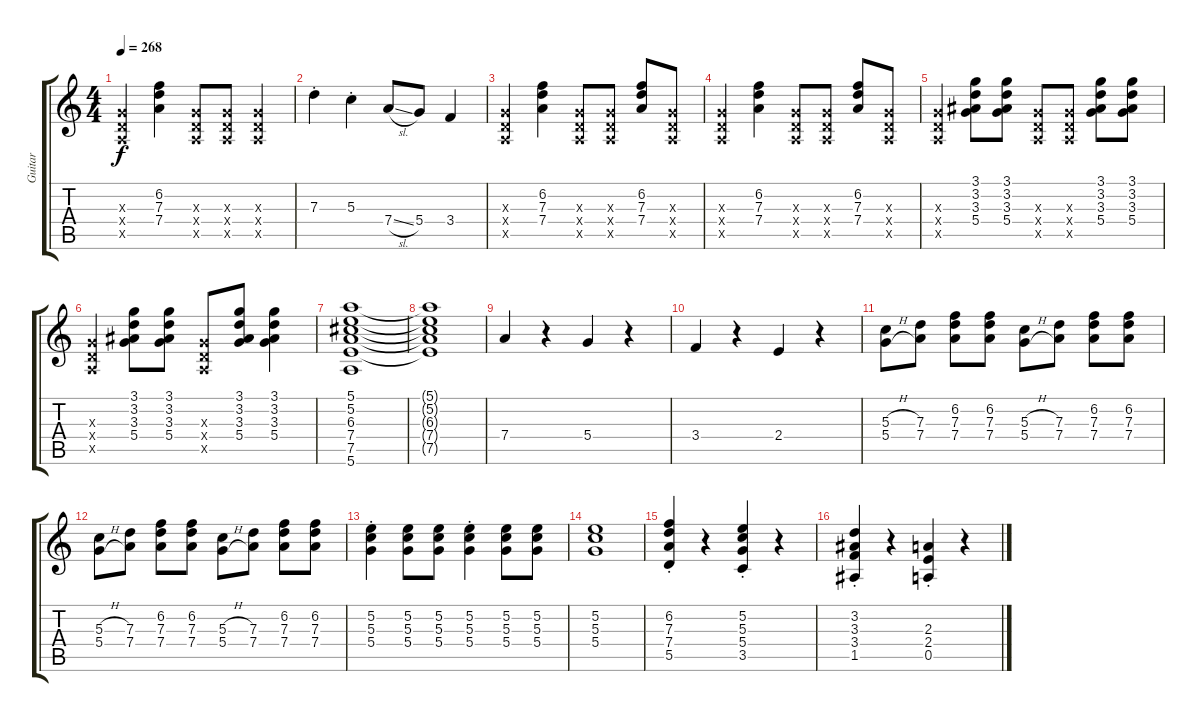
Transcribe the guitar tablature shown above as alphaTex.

\track ("Guitar" "Guitar") {instrument distortionguitar}
\staff {score tabs}
\tuning (E4 B3 G3 D3 A2 E2) {hide}
\ts (4 4)
\tempo 268
\clef g2
\ks c
(0.3{x} 0.4{x} 0.5{x}).4{dy f} (6.2 7.3 7.4).4 (0.3{x} 0.4{x} 0.5{x}).8 (0.3{x} 0.4{x} 0.5{x}).8 (0.3{x} 0.4{x} 0.5{x}).4 |
7.3{st}.4 5.3{st}.4 7.4{sl}.8 5.4.8 3.4.4 |
(0.3{x} 0.4{x} 0.5{x}).4 (6.2 7.3 7.4).4 (0.3{x} 0.4{x} 0.5{x}).8 (0.3{x} 0.4{x} 0.5{x}).8 (6.2 7.3 7.4).8 (0.3{x} 0.4{x} 0.5{x}).8 |
(0.3{x} 0.4{x} 0.5{x}).4 (6.2 7.3 7.4).4 (0.3{x} 0.4{x} 0.5{x}).8 (0.3{x} 0.4{x} 0.5{x}).8 (6.2 7.3 7.4).8 (0.3{x} 0.4{x} 0.5{x}).8 |
(0.3{x} 0.4{x} 0.5{x}).4 (3.1 3.2 3.3 5.4).8 (3.1 3.2 3.3 5.4).8 (0.3{x} 0.4{x} 0.5{x}).8 (0.3{x} 0.4{x} 0.5{x}).8 (3.1 3.2 3.3 5.4).8 (3.1 3.2 3.3 5.4).8 |
(0.3{x} 0.4{x} 0.5{x}).4 (3.1 3.2 3.3 5.4).8 (3.1 3.2 3.3 5.4).8 (0.3{x} 0.4{x} 0.5{x}).8 (3.1 3.2 3.3 5.4).8 (3.1 3.2 3.3 5.4).4 |
(5.1 5.2 6.3 7.4 7.5 5.6).1 |
(5.1{t} 5.2{t} 6.3{t} 7.4{t} 7.5{t}).1 |
7.4.4 r.4 5.4.4 r.4 |
3.4.4 r.4 2.4.4 r.4 |
(5.3{h} 5.4{h}).8 (7.3 7.4).8 (6.2 7.3 7.4).8 (6.2 7.3 7.4).8 (5.3{h} 5.4{h}).8 (7.3 7.4).8 (6.2 7.3 7.4).8 (6.2 7.3 7.4).8 |
(5.3{h} 5.4{h}).8 (7.3 7.4).8 (6.2 7.3 7.4).8 (6.2 7.3 7.4).8 (5.3{h} 5.4{h}).8 (7.3 7.4).8 (6.2 7.3 7.4).8 (6.2 7.3 7.4).8 |
(5.2{st} 5.3{st} 5.4{st}).4 (5.2 5.3 5.4).8 (5.2 5.3 5.4).8 (5.2{st} 5.3{st} 5.4{st}).4 (5.2 5.3 5.4).8 (5.2 5.3 5.4).8 |
(5.2 5.3 5.4).1 |
(6.2{st} 7.3{st} 7.4{st} 5.5{st}).4 r.4 (5.2{st} 5.3{st} 5.4{st} 3.5{st}).4 r.4 |
(3.2{st} 3.3{st} 3.4{st} 1.5{st}).4 r.4 (2.3{st} 2.4{st} 0.5{st}).4 r.4
